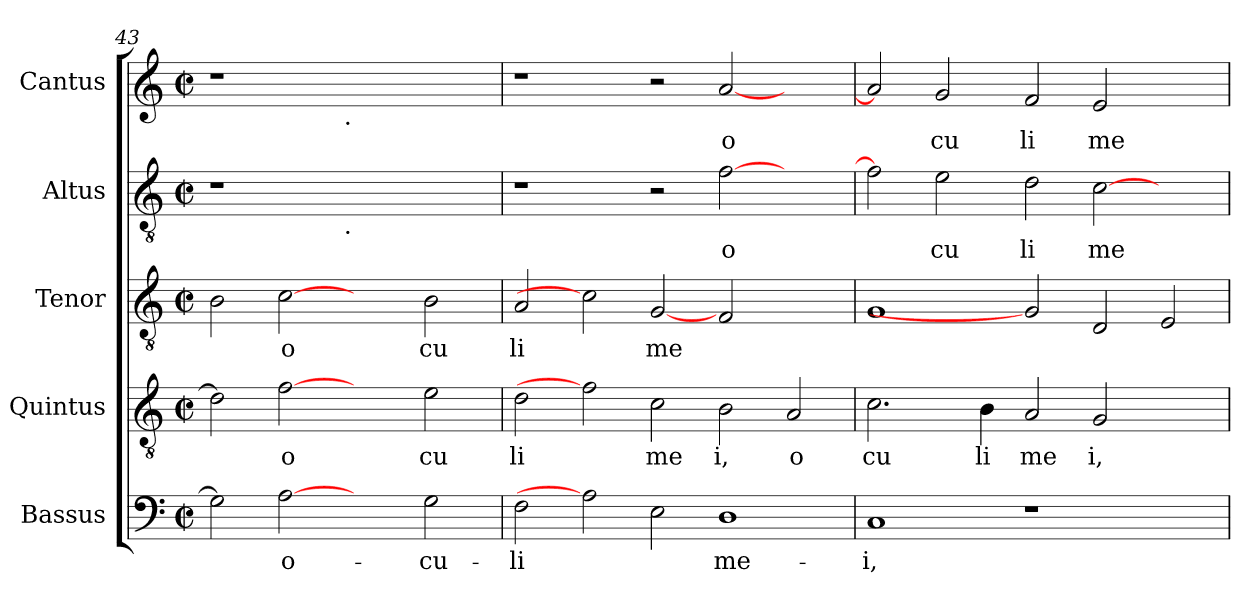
**kern	**text	**kern	**text	**kern	**text	**kern	**text	**kern	**text
*part5	*part5	*part4	*part4	*part3	*part3	*part2	*part2	*part1	*part1
*staff5	*staff5	*staff4	*staff4	*staff3	*staff3	*staff2	*staff2	*staff1	*staff1
*I"Bassus	*	*I"Quintus	*	*I"Tenor	*	*I"Altus	*	*I"Cantus	*
!!LO:PB:g=z
*clefF4	*	*clefGv2	*	*clefGv2	*	*clefGv2	*	*clefG2	*
*k[]	*	*k[]	*	*k[]	*	*k[]	*	*k[]	*
*C:	*	*C:	*	*C:	*	*C:	*	*C:	*
*M2/2	*	*M2/2	*	*M2/2	*	*M2/2	*	*M2/2	*
*met(c|)	*	*met(c|)	*	*met(c|)	*	*met(c|)	*	*met(c|)	*
=43	=43	=43	=43	=43	=43	=43	=43	=43	=43
!	!LO:LY:b:cj	!	!LO:LY:b:cj	!	!LO:LY:b:cj	!	!	!	!
*	*	*	*	*	*	*^	*	*^	*
2G\]	.	2d\]	.	2B\	.	1r	2ryy	.	1r	2ryy	.
!	!LO:LY:b:cj	!	!LO:LY:b:cj	!	!LO:LY:b:cj	!	!	!	!	!	!
[2A	o-	[2f	o	[2c	o	.	4...ryy	.	.	4...ryy	.
!	!	!	!	!	!	!	!	!	!	!LO:TX:b:t=.	!
!	!	!	!	!	!	!	!LO:TX:b:t=.	!	!	!	!
.	.	.	.	.	.	.	1ryy	.	.	1ryy	.
2ryy	.	2ryy	.	2ryy	.	1ryy	.	.	1ryy	.	.
!	!LO:LY:b:cj	!	!LO:LY:b:cj	!	!LO:LY:b:cj	!	!	!	!	!	!
2G\	-cu-	2e\	cu	2B\	cu	.	.	.	.	.	.
.	.	.	.	.	.	.	32ryy	.	.	32ryy	.
=44	=44	=44	=44	=44	=44	=44	=44	=44	=44	=44	=44
!	!LO:LY:b:cj	!	!LO:LY:b:cj	!	!LO:LY:b:cj	!	!	!	!	!	!
*	*	*	*	*	*	*v	*v	*	*	*	*
*	*	*	*	*	*	*	*	*v	*v	*
2F\	-li	2d\	li	2A/	li	1r	.	1r	.
2A]	.	2f]	.	2c]	.	.	.	.	.
!	!LO:LY:b:cj	!	!LO:LY:b:cj	!	!LO:LY:b:cj	!	!	!	!
2E\	.	2c\	me	[2G	me	2r	.	2r	.
!	!LO:LY:b:cj	!	!LO:LY:b:cj	!	!LO:LY:b:cj	!	!LO:LY:b:cj	!	!LO:LY:b:cj
1D	me-	2B\	i,	2F/	.	[>2f\	o	[<2a/	o
!	!	!	!LO:LY:b:cj	!	!	!	!	!	!
.	.	2A/	o	2ryy	.	2ryy	.	2ryy	.
=45	=45	=45	=45	=45	=45	=45	=45	=45	=45
!	!LO:LY:b:cj	!	!LO:LY:b:cj	!	!LO:LY:b:cj	!	!LO:LY:b:cj	!	!LO:LY:b:cj
1C	-i,	2.c\	cu	1G	.	2f\]	.	2a/]	.
!	!	!	!	!	!	!	!LO:LY:b:cj	!	!LO:LY:b:cj
.	.	.	.	.	.	2e\	cu	2g/	cu
!	!	!	!LO:LY:b:cj	!	!	!	!	!	!
.	.	4B\	li	.	.	.	.	.	.
!	!	!	!LO:LY:b:cj	!	!	!	!LO:LY:b:cj	!	!LO:LY:b:cj
1r	.	2A/	me	2G]	.	2d\	li	2f/	li
!	!	!	!LO:LY:b:cj	!	!LO:LY:b:cj	!	!LO:LY:b:cj	!	!LO:LY:b:cj
.	.	2G/	i,	2D/	.	[>2c\	me	2e/	me
!	!	!	!	!	!LO:LY:b:cj	!	!	!	!
2ryy	.	2ryy	.	2E/	.	2ryy	.	2ryy	.
=	=	=	=	=	=	=	=	=	=
*-	*-	*-	*-	*-	*-	*-	*-	*-	*-
